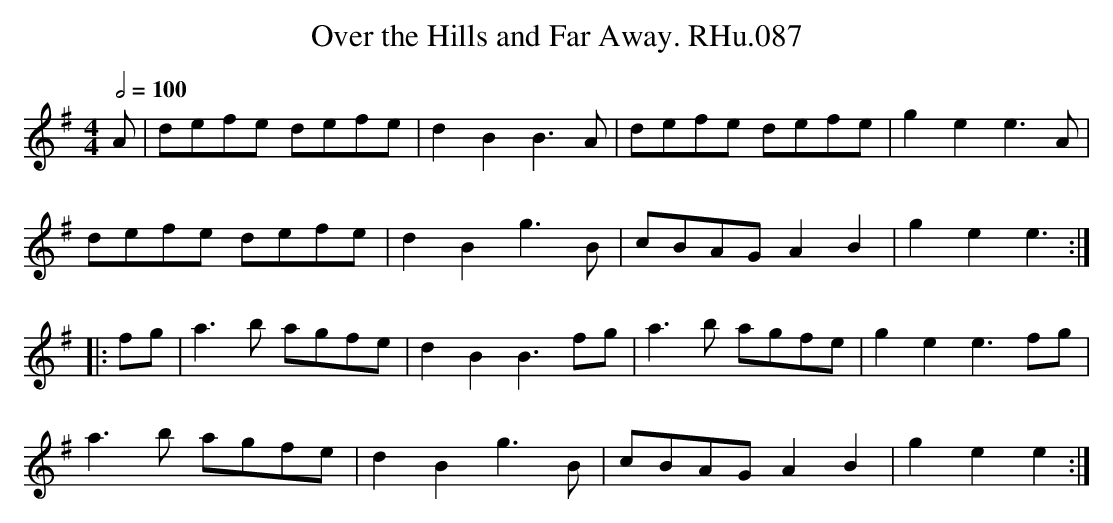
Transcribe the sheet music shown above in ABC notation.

X:1
T:Over the Hills and Far Away. RHu.087
M:4/4
L:1/8
Q:1/2=100
K:G major
A|defe defe|d2B2B3A|defe defe|g2e2e3A|!
defe defe|d2B2g3B|cBAG A2B2|g2e2e3::!
fg|a3b agfe|d2B2B3fg|a3b agfe|g2e2e3fg|!
a3b agfe|d2B2g3B|cBAG A2B2|g2e2e2:|
